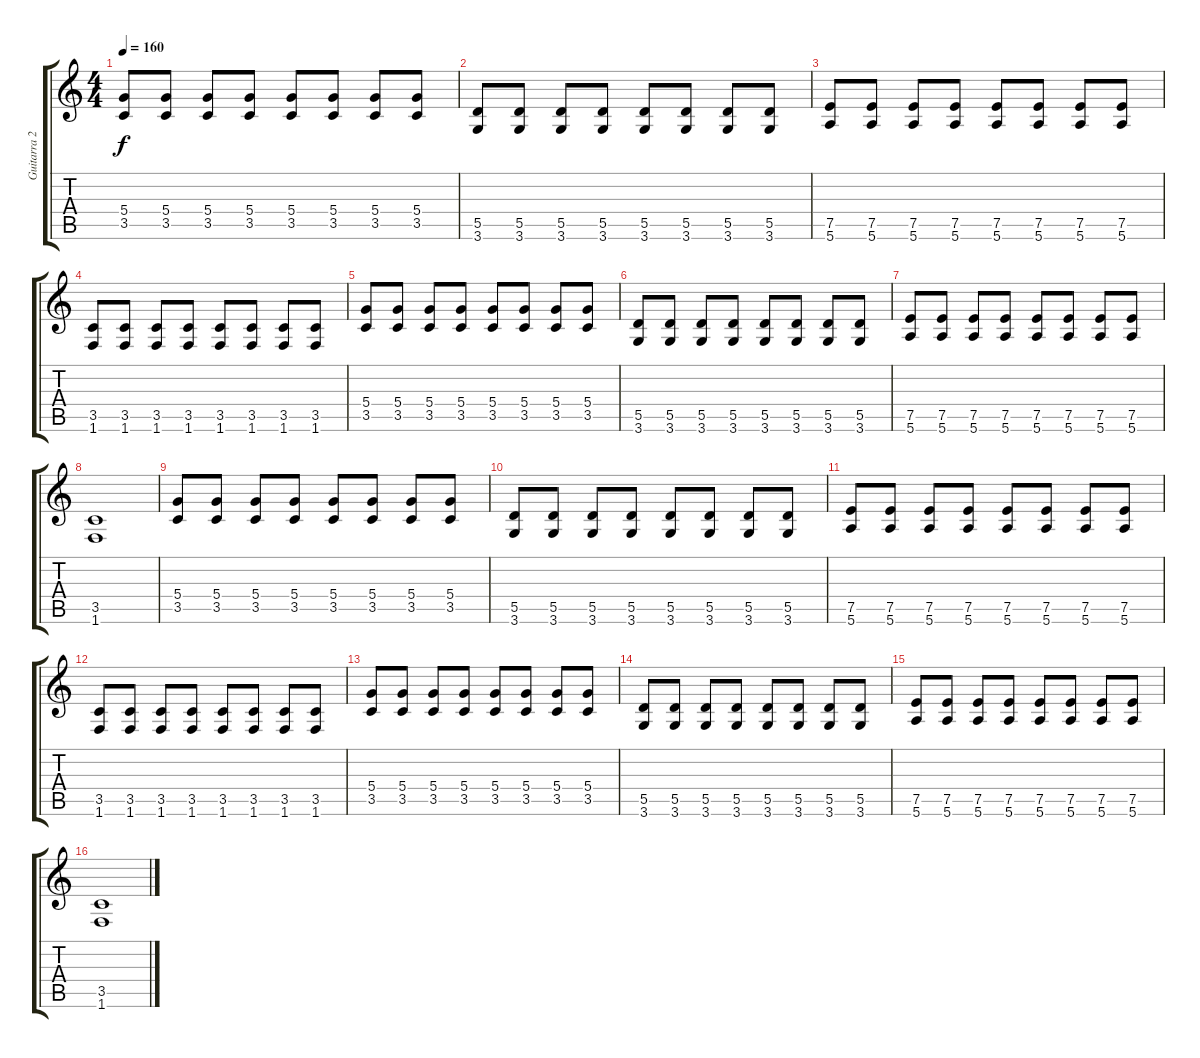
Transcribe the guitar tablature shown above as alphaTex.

\track ("Guitarra 2" "Guitarra 2") {instrument acousticguitarsteel}
\staff {score tabs}
\tuning (E4 B3 G3 D3 A2 E2) {hide}
\ts (4 4)
\tempo 160
\clef g2
\ks c
(5.4 3.5).8{dy f} (5.4 3.5).8 (5.4 3.5).8 (5.4 3.5).8 (5.4 3.5).8 (5.4 3.5).8 (5.4 3.5).8 (5.4 3.5).8 |
(5.5 3.6).8 (5.5 3.6).8 (5.5 3.6).8 (5.5 3.6).8 (5.5 3.6).8 (5.5 3.6).8 (5.5 3.6).8 (5.5 3.6).8 |
(7.5 5.6).8 (7.5 5.6).8 (7.5 5.6).8 (7.5 5.6).8 (7.5 5.6).8 (7.5 5.6).8 (7.5 5.6).8 (7.5 5.6).8 |
(3.5 1.6).8 (3.5 1.6).8 (3.5 1.6).8 (3.5 1.6).8 (3.5 1.6).8 (3.5 1.6).8 (3.5 1.6).8 (3.5 1.6).8 |
(5.4 3.5).8 (5.4 3.5).8 (5.4 3.5).8 (5.4 3.5).8 (5.4 3.5).8 (5.4 3.5).8 (5.4 3.5).8 (5.4 3.5).8 |
(5.5 3.6).8 (5.5 3.6).8 (5.5 3.6).8 (5.5 3.6).8 (5.5 3.6).8 (5.5 3.6).8 (5.5 3.6).8 (5.5 3.6).8 |
(7.5 5.6).8 (7.5 5.6).8 (7.5 5.6).8 (7.5 5.6).8 (7.5 5.6).8 (7.5 5.6).8 (7.5 5.6).8 (7.5 5.6).8 |
(3.5 1.6).1 |
(5.4 3.5).8 (5.4 3.5).8 (5.4 3.5).8 (5.4 3.5).8 (5.4 3.5).8 (5.4 3.5).8 (5.4 3.5).8 (5.4 3.5).8 |
(5.5 3.6).8 (5.5 3.6).8 (5.5 3.6).8 (5.5 3.6).8 (5.5 3.6).8 (5.5 3.6).8 (5.5 3.6).8 (5.5 3.6).8 |
(7.5 5.6).8 (7.5 5.6).8 (7.5 5.6).8 (7.5 5.6).8 (7.5 5.6).8 (7.5 5.6).8 (7.5 5.6).8 (7.5 5.6).8 |
(3.5 1.6).8 (3.5 1.6).8 (3.5 1.6).8 (3.5 1.6).8 (3.5 1.6).8 (3.5 1.6).8 (3.5 1.6).8 (3.5 1.6).8 |
(5.4 3.5).8 (5.4 3.5).8 (5.4 3.5).8 (5.4 3.5).8 (5.4 3.5).8 (5.4 3.5).8 (5.4 3.5).8 (5.4 3.5).8 |
(5.5 3.6).8 (5.5 3.6).8 (5.5 3.6).8 (5.5 3.6).8 (5.5 3.6).8 (5.5 3.6).8 (5.5 3.6).8 (5.5 3.6).8 |
(7.5 5.6).8 (7.5 5.6).8 (7.5 5.6).8 (7.5 5.6).8 (7.5 5.6).8 (7.5 5.6).8 (7.5 5.6).8 (7.5 5.6).8 |
(3.5 1.6).1
